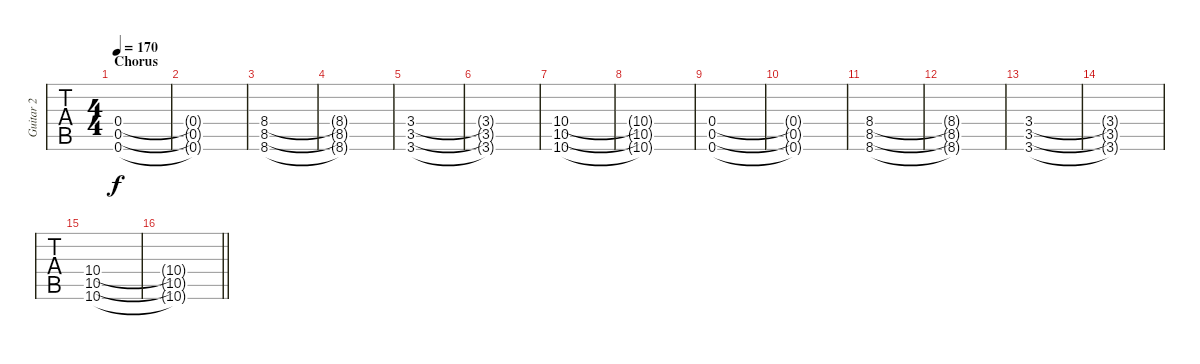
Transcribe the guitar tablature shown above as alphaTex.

\track ("Guitar 2" "Guitar 2") {instrument distortionguitar}
\staff {tabs}
\tuning (D4 A3 F3 C3 G2 C2) {hide}
\ts (4 4)
\section ("" "Chorus")
\tempo 170
\clef g2
\ks c
(0.4 0.5 0.6).1{dy f} |
(0.4{t} 0.5{t} 0.6{t}).1 |
(8.4 8.5 8.6).1 |
(8.4{t} 8.5{t} 8.6{t}).1 |
(3.4 3.5 3.6).1 |
(3.4{t} 3.5{t} 3.6{t}).1 |
(10.4 10.5 10.6).1 |
(10.4{t} 10.5{t} 10.6{t}).1 |
(0.4 0.5 0.6).1 |
(0.4{t} 0.5{t} 0.6{t}).1 |
(8.4 8.5 8.6).1 |
(8.4{t} 8.5{t} 8.6{t}).1 |
(3.4 3.5 3.6).1 |
(3.4{t} 3.5{t} 3.6{t}).1 |
(10.4 10.5 10.6).1 |
\barLineRight lightlight
(10.4{t} 10.5{t} 10.6{t}).1
